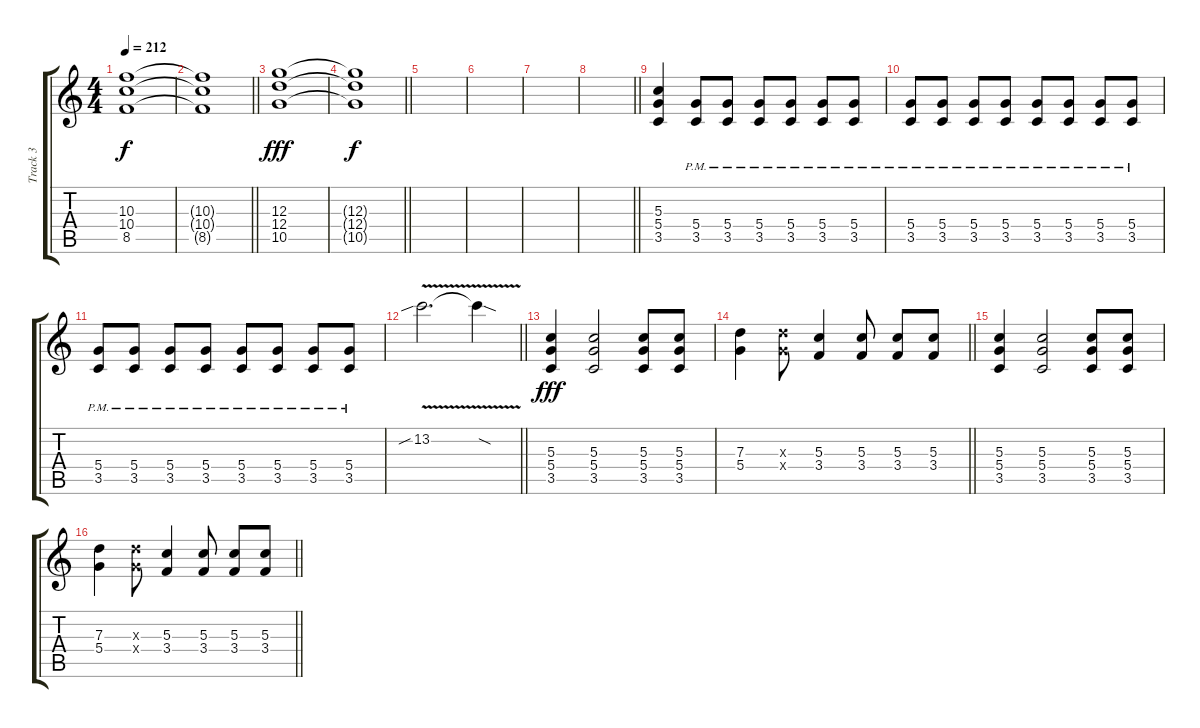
\track ("Track 3" "Track 3") {instrument distortionguitar}
\staff {score tabs}
\tuning (E4 B3 G3 D3 A2 E2) {hide}
\ts (4 4)
\tempo 212
\clef g2
\ks c
(10.3 10.4 8.5).1{dy f} |
\barLineRight lightlight
(10.3{t} 10.4{t} 8.5{t}).1 |
(12.3 12.4 10.5).1{dy fff} |
\barLineRight lightlight
(12.3{t} 12.4{t} 10.5{t}).1{dy f} |
|
|
|
\barLineRight lightlight
|
(5.3 5.4 3.5).4 (5.4{pm} 3.5{pm}).8 (5.4{pm} 3.5{pm}).8 (5.4{pm} 3.5{pm}).8 (5.4{pm} 3.5{pm}).8 (5.4{pm} 3.5{pm}).8 (5.4{pm} 3.5{pm}).8 |
(5.4{pm} 3.5{pm}).8 (5.4{pm} 3.5{pm}).8 (5.4{pm} 3.5{pm}).8 (5.4{pm} 3.5{pm}).8 (5.4{pm} 3.5{pm}).8 (5.4{pm} 3.5{pm}).8 (5.4{pm} 3.5{pm}).8 (5.4{pm} 3.5{pm}).8 |
(5.4{pm} 3.5{pm}).8 (5.4{pm} 3.5{pm}).8 (5.4{pm} 3.5{pm}).8 (5.4{pm} 3.5{pm}).8 (5.4{pm} 3.5{pm}).8 (5.4{pm} 3.5{pm}).8 (5.4{pm} 3.5{pm}).8 (5.4{pm} 3.5{pm}).8 |
\barLineRight lightlight
13.2{v sib}.2{d} 13.2{sod t}.4 |
(5.3 5.4 3.5).4{dy fff} (5.3 5.4 3.5).2 (5.3 5.4 3.5).8 (5.3 5.4 3.5).8 |
\barLineRight lightlight
(7.3 5.4).4 (7.3{x} 5.4{x}).8 (5.3 3.4).4 (5.3 3.4).8 (5.3 3.4).8 (5.3 3.4).8 |
(5.3 5.4 3.5).4 (5.3 5.4 3.5).2 (5.3 5.4 3.5).8 (5.3 5.4 3.5).8 |
\barLineRight lightlight
(7.3 5.4).4 (7.3{x} 5.4{x}).8 (5.3 3.4).4 (5.3 3.4).8 (5.3 3.4).8 (5.3 3.4).8
